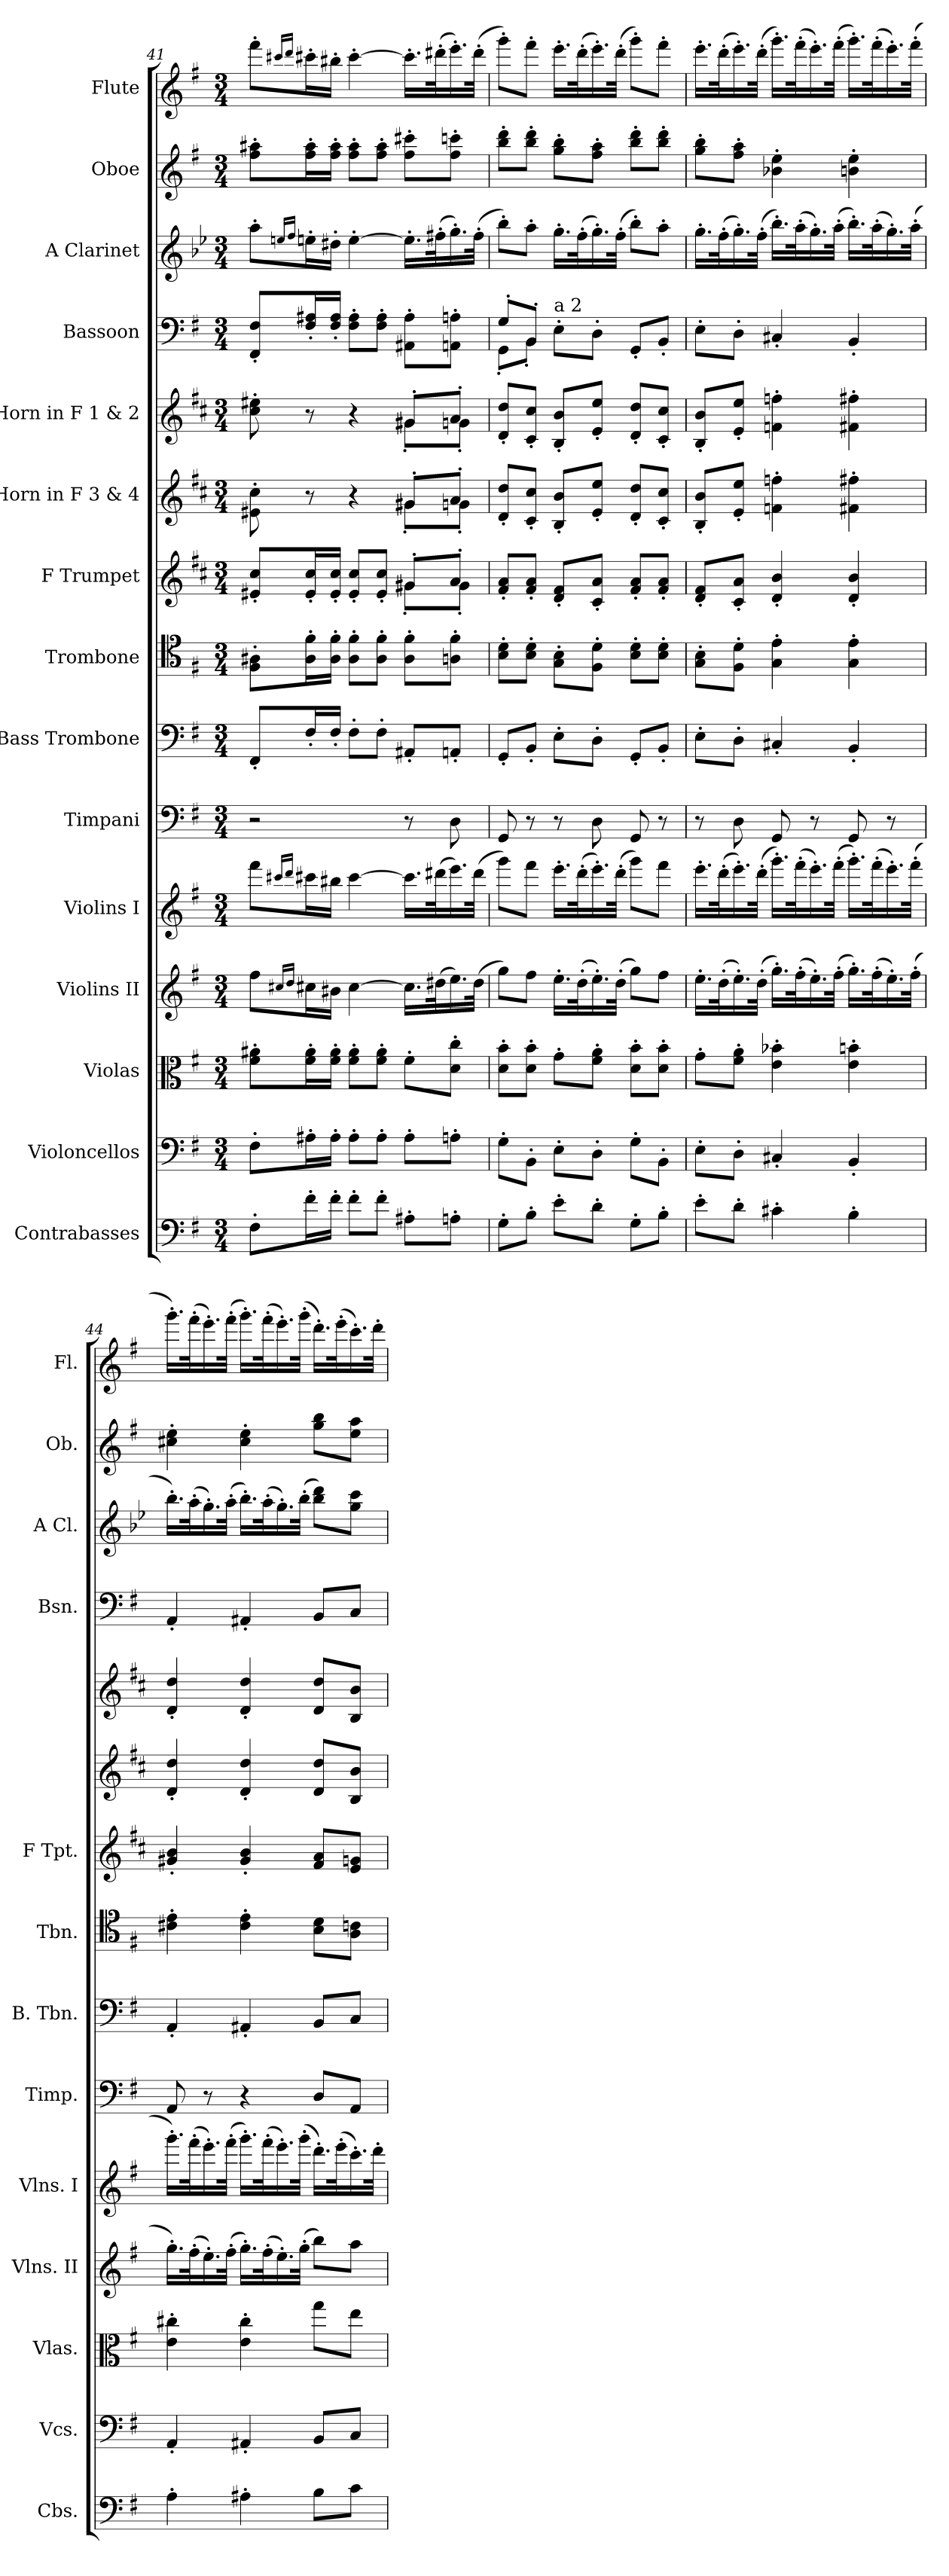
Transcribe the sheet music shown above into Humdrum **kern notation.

**kern	**kern	**kern	**kern	**kern	**kern	**kern	**kern	**kern	**kern	**kern	**kern	**kern	**kern	**kern
*part15	*part14	*part13	*part12	*part11	*part10	*part9	*part8	*part7	*part6	*part5	*part4	*part3	*part2	*part1
*staff15	*staff14	*staff13	*staff12	*staff11	*staff10	*staff9	*staff8	*staff7	*staff6	*staff5	*staff4	*staff3	*staff2	*staff1
*I"Contrabasses	*I"Violoncellos	*I"Violas	*I"Violins II	*I"Violins I	*I"Timpani	*I"Bass Trombone	*I"Trombone	*I"F Trumpet	*I"Horn in F 3 &amp; 4	*I"Horn in F 1 &amp; 2	*I"Bassoon	*I"A Clarinet	*I"Oboe	*I"Flute
*I'Cbs.	*I'Vcs.	*I'Vlas.	*I'Vlns. II	*I'Vlns. I	*I'Timp.	*I'B. Tbn.	*I'Tbn.	*I'F Tpt.	*	*	*I'Bsn.	*I'A Cl.	*I'Ob.	*I'Fl.
*clefF4	*clefF4	*clefC3	*clefG2	*clefG2	*clefF4	*clefF4	*clefC4	*clefG2	*clefG2	*clefG2	*clefF4	*clefG2	*clefG2	*clefG2
*ITrd7c12	*	*	*	*	*	*	*	*ITrd-3c-5	*ITrd4c7	*ITrd4c7	*	*ITrd2c3	*	*
*k[f#]	*k[f#]	*k[f#]	*k[f#]	*k[f#]	*k[f#]	*k[f#]	*k[f#]	*k[f#]	*k[f#]	*k[f#]	*k[f#]	*k[f#]	*k[f#]	*k[f#]
*M3/4	*M3/4	*M3/4	*M3/4	*M3/4	*M3/4	*M3/4	*M3/4	*M3/4	*M3/4	*M3/4	*M3/4	*M3/4	*M3/4	*M3/4
=41	=41	=41	=41	=41	=41	=41	=41	=41	=41	=41	=41	=41	=41	=41
*	*	*	*	*	*	*	*	*^	*^	*^	*	*	*	*
8FF#'\L	8F#'\L	8f#\' 8a#X\'L	8ff#\L	8fff#\L	2r	8FF#'/L	8F#\' 8A#X\'L	8a#X/' 8ff#/'L	2ryy	8A#X\' 8f#\'	2ryy	8f#\' 8a#X\'	2ryy	8FF#/' 8F#/'L	8ff#'\L	8ff#\' 8aa#X\'L	8fff#'\L
.	.	.	16qcc#X/LL	16qccc#X/LL	.	.	.	.	.	.	.	.	.	.	16qcc#X/LL	.	16qccc#X/LL
.	.	.	16qdd/JJ	16qddd/JJ	.	.	.	.	.	.	.	.	.	.	16qdd/JJ	.	16qddd/JJ
16F#'\L	16A#X'\L	16f#\' 16a#\'L	16cc#\L	16ccc#\L	.	16F#'/L	16A#\' 16f#\'L	16a#/' 16ff#/'L	.	8r	.	8r	.	16F#/' 16A#X/'L	16cc#'\L	16ff#\' 16aa#\'L	16ccc#'\L
16F#'\JJ	16A#'\JJ	16f#\' 16a#\'JJ	16b#X\JJ	16bb#X\JJ	.	16F#'/JJ	16A#\' 16f#\'JJ	16a#/' 16ff#/'JJ	.	.	.	.	.	16F#/' 16A#/'JJ	16b#X'\JJ	16ff#\' 16aa#\'JJ	16bb#X'\JJ
8F#'\L	8A#'\L	8f#\' 8a#\'L	[4cc#\	[4ccc#\	.	8F#'\L	8A#\' 8f#\'L	8a#/' 8ff#/'L	.	4r	.	4r	.	8F#\' 8A#\'L	[4cc#'\	8ff#\' 8aa#\'L	[4ccc#'\
8F#'\J	8A#'\J	8f#\' 8a#\'J	.	.	.	8F#'\J	8A#\' 8f#\'J	8a#/' 8ff#/'J	.	.	.	.	.	8F#\' 8A#\'J	.	8ff#\' 8aa#\'J	.
8AA#X'\L	8A#'\L	8f#'\L	16.cc#\LL]	16.ccc#\LL]	8r	8AA#X'/L	8A#\' 8f#\'L	8cc#X'/L	8cc#'\L	8c#X'/L	8c#'\L	8c#X'/L	8c#'\L	8AA#X\' 8A#\'L	16.cc#'\LL]	8ff#\' 8ccc#X\'L	16.ccc#'\LL]
.	.	.	(>32dd#X\K	(>32ddd#X\K	.	.	.	.	.	.	.	.	.	.	(>32dd#X'\K	.	(>32ddd#X'\K
8AAn'\J	8An'\J	8d\' 8cc\'J	16.ee\)	16.eee\)	8D\	8AAn'/J	8An\' 8f#\'J	8dd'/J	8cc#'\J	8d'/J	8cn'\J	8d'/J	8cn'\J	8AAn\' 8An\'J	16.ee'\)	8ff#\' 8cccn\'J	16.eee'\)
.	.	.	(>32dd#\JJk	(>32ddd#\JJk	.	.	.	.	.	.	.	.	.	.	(>32dd#'\JJk	.	(>32ddd#'\JJk
*	*	*	*	*	*	*	*	*v	*v	*	*	*v	*v	*	*	*	*
*	*	*	*	*	*	*	*	*	*v	*v	*	*	*	*	*
=42	=42	=42	=42	=42	=42	=42	=42	=42	=42	=42	=42	=42	=42	=42
*	*	*	*	*	*	*	*	*	*	*	*^	*	*	*
8GG'\L	8G'\L	8d\' 8b\'L	8gg\L)	8ggg\L)	8GG/	8GG'/L	8B\' 8d\'L	8b/' 8dd/'L	8G/' 8g/'L	8G/' 8g/'L	8G'/L	8GG'\L	8gg'\L)	8bb\' 8ddd\'L	8ggg'\L)
8BB'\J	8BB'\J	8d\' 8b\'J	8ff#\J	8fff#\J	8r	8BB'/J	8B\' 8d\'J	8b/' 8dd/'J	8F#/' 8f#/'J	8F#/' 8f#/'J	8BB'/J	8BB'\J	8ff#'\J	8bb\' 8ddd\'J	8fff#'\J
!	!	!	!	!	!	!	!	!	!	!	!LO:TX:a:t=a 2	!	!	!	!
8E'\L	8E'\L	8g'\L	16.ee'\LL	16.eee'\LL	8r	8E'\L	8G\' 8B\'L	8g/' 8b/'L	8E/' 8e/'L	8E/' 8e/'L	8E'\L	2ryy	16.ee'\LL	8gg\' 8bb\'L	16.eee'\LL
.	.	.	(>32dd'\K	(>32ddd'\K	.	.	.	.	.	.	.	.	(>32dd'\K	.	(>32ddd'\K
8D'\J	8D'\J	8f#\' 8a\'J	16.ee'\)	16.eee'\)	8D\	8D'\J	8F#\' 8d\'J	8f#/' 8dd/'J	8A/' 8a/'J	8A/' 8a/'J	8D'\J	.	16.ee'\)	8ff#\' 8aa\'J	16.eee'\)
.	.	.	(>32dd'\JJk	(>32ddd'\JJk	.	.	.	.	.	.	.	.	(>32dd'\JJk	.	(>32ddd'\JJk
8GG'\L	8G'\L	8d\' 8b\'L	8gg\L)	8ggg\L)	8GG/	8GG'/L	8B\' 8d\'L	8b/' 8dd/'L	8G/' 8g/'L	8G/' 8g/'L	8GG'/L	.	8gg'\L)	8bb\' 8ddd\'L	8ggg'\L)
8BB'\J	8BB'\J	8d\' 8b\'J	8ff#\J	8fff#\J	8r	8BB'/J	8B\' 8d\'J	8b/' 8dd/'J	8F#/' 8f#/'J	8F#/' 8f#/'J	8BB'/J	.	8ff#'\J	8bb\' 8ddd\'J	8fff#'\J
*	*	*	*	*	*	*	*	*	*	*	*v	*v	*	*	*
!!LO:PB:g=z
=43	=43	=43	=43	=43	=43	=43	=43	=43	=43	=43	=43	=43	=43	=43
8E'\L	8E'\L	8g'\L	16.ee'\LL	16.eee'\LL	8r	8E'\L	8G\' 8B\'L	8g/' 8b/'L	8E/' 8e/'L	8E/' 8e/'L	8E'\L	16.ee'\LL	8gg\' 8bb\'L	16.eee'\LL
.	.	.	(>32dd'\K	(>32ddd'\K	.	.	.	.	.	.	.	(>32dd'\K	.	(>32ddd'\K
8D'\J	8D'\J	8f#\' 8a\'J	16.ee'\)	16.eee'\)	8D\	8D'\J	8F#\' 8d\'J	8f#/' 8dd/'J	8A/' 8a/'J	8A/' 8a/'J	8D'\J	16.ee'\)	8ff#\' 8aa\'J	16.eee'\)
.	.	.	(>32dd'\JJk	(>32ddd'\JJk	.	.	.	.	.	.	.	(>32dd'\JJk	.	(>32ddd'\JJk
4C#X'\	4C#X'/	4e\' 4b-X\'	16.gg'\LL)	16.ggg'\LL)	8GG/	4C#X'/	4G\' 4e\'	4g/' 4ee/'	4B-X\' 4b-X\'	4B-X\' 4b-X\'	4C#X'/	16.gg'\LL)	4b-X\' 4ee\'	16.ggg'\LL)
.	.	.	(>32ff#'\K	(>32fff#'\K	.	.	.	.	.	.	.	(>32ff#'\K	.	(>32fff#'\K
.	.	.	16.ee'\)	16.eee'\)	8r	.	.	.	.	.	.	16.ee'\)	.	16.eee'\)
.	.	.	(>32ff#'\JJk	(>32fff#'\JJk	.	.	.	.	.	.	.	(>32ff#'\JJk	.	(>32fff#'\JJk
4BB'\	4BB'/	4e\' 4bn\'	16.gg'\LL)	16.ggg'\LL)	8GG/	4BB'/	4G\' 4e\'	4g/' 4ee/'	4Bn\' 4bn\'	4Bn\' 4bn\'	4BB'/	16.gg'\LL)	4bn\' 4ee\'	16.ggg'\LL)
.	.	.	(>32ff#'\K	(>32fff#'\K	.	.	.	.	.	.	.	(>32ff#'\K	.	(>32fff#'\K
.	.	.	16.ee'\)	16.eee'\)	8r	.	.	.	.	.	.	16.ee'\)	.	16.eee'\)
.	.	.	(>32ff#'\JJk	(>32fff#'\JJk	.	.	.	.	.	.	.	(>32ff#'\JJk	.	(>32fff#'\JJk
=44	=44	=44	=44	=44	=44	=44	=44	=44	=44	=44	=44	=44	=44	=44
4AA'\	4AA'/	4e\' 4cc#X\'	16.gg'\LL)	16.ggg'\LL)	8AA/	4AA'/	4c#X\' 4e\'	4cc#X/' 4ee/'	4G/' 4g/'	4G/' 4g/'	4AA'/	16.gg'\LL)	4cc#X\' 4ee\'	16.ggg'\LL)
.	.	.	(>32ff#'\K	(>32fff#'\K	.	.	.	.	.	.	.	(>32ff#'\K	.	(>32fff#'\K
.	.	.	16.ee'\)	16.eee'\)	8r	.	.	.	.	.	.	16.ee'\)	.	16.eee'\)
.	.	.	(>32ff#'\JJk	(>32fff#'\JJk	.	.	.	.	.	.	.	(>32ff#'\JJk	.	(>32fff#'\JJk
4AA#X'\	4AA#X'/	4e\' 4cc#\'	16.gg'\LL)	16.ggg'\LL)	4r	4AA#X'/	4c#\' 4e\'	4cc#/' 4ee/'	4G/' 4g/'	4G/' 4g/'	4AA#X'/	16.gg'\LL)	4cc#\' 4ee\'	16.ggg'\LL)
.	.	.	(>32ff#'\K	(>32fff#'\K	.	.	.	.	.	.	.	(>32ff#'\K	.	(>32fff#'\K
.	.	.	16.ee'\)	16.eee'\)	.	.	.	.	.	.	.	16.ee'\)	.	16.eee'\)
.	.	.	(>32gg'\JJk	(>32ggg'\JJk	.	.	.	.	.	.	.	(>32gg'\JJk	.	(>32ggg'\JJk
8BB\L	8BB/L	8gg\L	8bb\L)	16.ddd'\LL)	8D/L	8BB/L	8B\ 8d\L	8b/ 8dd/L	8G/ 8g/L	8G/ 8g/L	8BB/L	8gg\ 8bb\L)	8gg\ 8bb\L	16.ddd'\LL)
.	.	.	.	(>32eee'\K	.	.	.	.	.	.	.	.	.	(>32eee'\K
8C\J	8C/J	8ee\J	8aa\J	16.ccc'\)	8AA/J	8C/J	8A\ 8cn\J	8a/ 8ccn/J	8E/ 8e/J	8E/ 8e/J	8C/J	8ee\ 8aa\J	8ee\ 8aa\J	16.ccc'\)
.	.	.	.	32ddd'\JJk	.	.	.	.	.	.	.	.	.	32ddd'\JJk
=	=	=	=	=	=	=	=	=	=	=	=	=	=	=
*-	*-	*-	*-	*-	*-	*-	*-	*-	*-	*-	*-	*-	*-	*-
